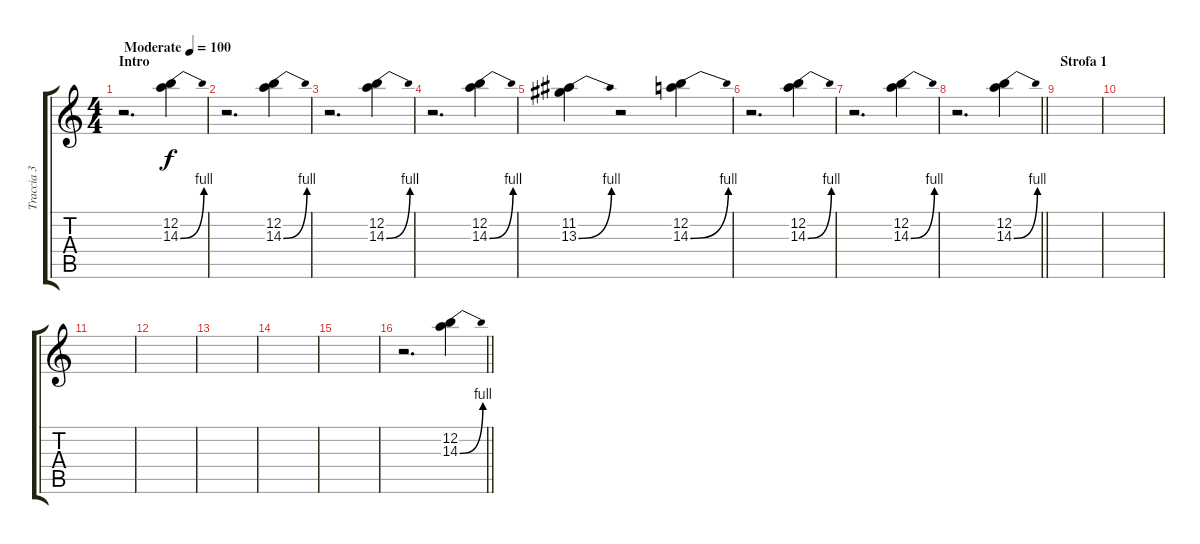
\track ("Traccia 3" "Traccia 3") {instrument overdrivenguitar}
\staff {score tabs}
\tuning (E4 B3 G3 D3 A2 E2) {hide}
\ts (4 4)
\section ("" "Intro")
\tempo (100 "Moderate")
\clef g2
\ks c
r.2{d dy f instrument overdrivenguitar} (12.2 14.3{be (bend 0 0 60 4)}).4 |
r.2{d} (12.2 14.3{be (bend 0 0 60 4)}).4 |
r.2{d} (12.2 14.3{be (bend 0 0 60 4)}).4 |
r.2{d} (12.2 14.3{be (bend 0 0 60 4)}).4 |
(11.2 13.3{be (bend 0 0 60 4)}).4 r.2 (12.2 14.3{be (bend 0 0 60 4)}).4 |
r.2{d} (12.2 14.3{be (bend 0 0 60 4)}).4 |
r.2{d} (12.2 14.3{be (bend 0 0 60 4)}).4 |
\barLineRight lightlight
r.2{d} (12.2 14.3{be (bend 0 0 60 4)}).4 |
\section ("" "Strofa 1")
|
|
|
|
|
|
|
\barLineRight lightlight
r.2{d} (12.2 14.3{be (bend 0 0 60 4)}).4
